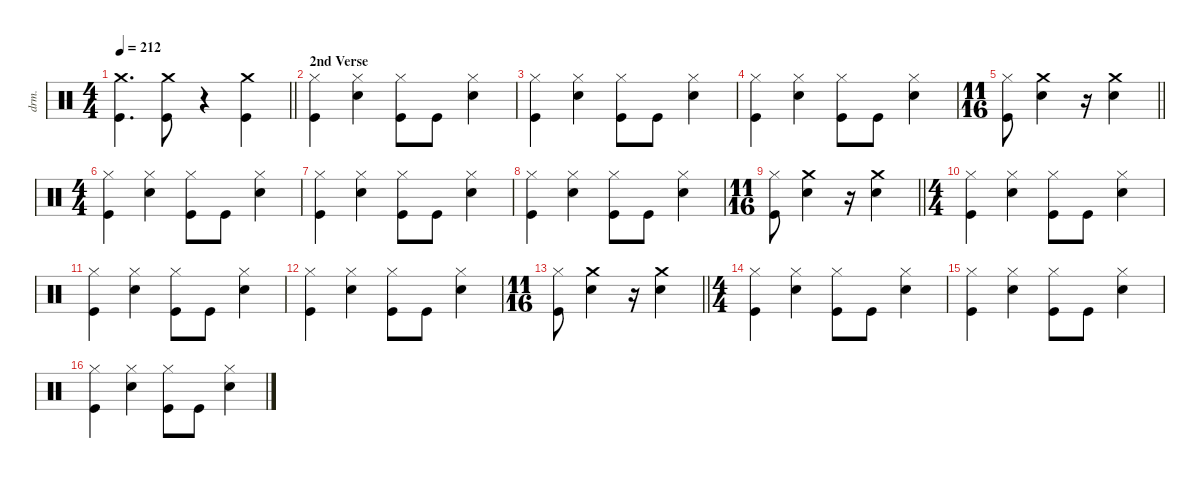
\defaultSystemsLayout 4
\hideDynamics
\bracketExtendMode nobrackets
\track ("Lars Ulrich" "drm.") {instrument percussion}
\staff {score}
\articulation defaults
\ts (4 4)
\tempo 212
\clef neutral
\barLineRight lightlight
\ks c
("Crash medium (hit)" "Kick (hit)").4{d dy fff} ("Crash medium (hit)" "Kick (hit)").8 r.4 ("Kick (hit)" "Crash medium (hit)").4 |
\section ("" "2nd Verse")
("Hi-Hat (closed)" "Kick (hit)").4 ("Snare (hit) 2" "Hi-Hat (closed)").4 ("Kick (hit)" "Hi-Hat (closed)").8 "Kick (hit)".8 ("Snare (hit) 2" "Hi-Hat (closed)").4 |
("Kick (hit)" "Hi-Hat (closed)").4 ("Snare (hit) 2" "Hi-Hat (closed)").4 ("Kick (hit)" "Hi-Hat (closed)").8 "Kick (hit)".8 ("Hi-Hat (closed)" "Snare (hit) 2").4 |
("Kick (hit)" "Hi-Hat (closed)").4 ("Snare (hit) 2" "Hi-Hat (closed)").4 ("Kick (hit)" "Hi-Hat (closed)").8 "Kick (hit)".8 ("Snare (hit) 2" "Hi-Hat (closed)").4 |
\ts (11 16)
\beaming (8 3 2)
\barLineRight lightlight
("Kick (hit)" "Hi-Hat (closed)").8 ("Snare (hit) 2" "Crash medium (hit)").4 r.16 ("Crash medium (hit)" "Snare (hit) 2").4 |
\ts (4 4)
\beaming (8 2 2 2 2)
("Kick (hit)" "Hi-Hat (closed)").4 ("Snare (hit) 2" "Hi-Hat (closed)").4 ("Kick (hit)" "Hi-Hat (closed)").8 "Kick (hit)".8 ("Snare (hit) 2" "Hi-Hat (closed)").4 |
("Hi-Hat (closed)" "Kick (hit)").4 ("Snare (hit) 2" "Hi-Hat (closed)").4 ("Kick (hit)" "Hi-Hat (closed)").8 "Kick (hit)".8 ("Snare (hit) 2" "Hi-Hat (closed)").4 |
("Kick (hit)" "Hi-Hat (closed)").4 ("Hi-Hat (closed)" "Snare (hit) 2").4 ("Kick (hit)" "Hi-Hat (closed)").8 "Kick (hit)".8 ("Snare (hit) 2" "Hi-Hat (closed)").4 |
\ts (11 16)
\beaming (8 3 2)
\barLineRight lightlight
("Kick (hit)" "Hi-Hat (closed)").8 ("Crash medium (hit)" "Snare (hit) 2").4 r.16 ("Crash medium (hit)" "Snare (hit) 2").4 |
\ts (4 4)
\beaming (8 2 2 2 2)
("Kick (hit)" "Hi-Hat (closed)").4 ("Hi-Hat (closed)" "Snare (hit) 2").4 ("Kick (hit)" "Hi-Hat (closed)").8 "Kick (hit)".8 ("Snare (hit) 2" "Hi-Hat (closed)").4 |
("Kick (hit)" "Hi-Hat (closed)").4 ("Snare (hit) 2" "Hi-Hat (closed)").4 ("Kick (hit)" "Hi-Hat (closed)").8 "Kick (hit)".8 ("Hi-Hat (closed)" "Snare (hit) 2").4 |
("Kick (hit)" "Hi-Hat (closed)").4 ("Snare (hit) 2" "Hi-Hat (closed)").4 ("Kick (hit)" "Hi-Hat (closed)").8 "Kick (hit)".8 ("Snare (hit) 2" "Hi-Hat (closed)").4 |
\ts (11 16)
\beaming (8 3 2)
\barLineRight lightlight
("Kick (hit)" "Hi-Hat (closed)").8 ("Snare (hit) 2" "Crash medium (hit)").4 r.16 ("Crash medium (hit)" "Snare (hit) 2").4 |
\ts (4 4)
\beaming (8 2 2 2 2)
("Kick (hit)" "Hi-Hat (closed)").4 ("Snare (hit) 2" "Hi-Hat (closed)").4 ("Kick (hit)" "Hi-Hat (closed)").8 "Kick (hit)".8 ("Hi-Hat (closed)" "Snare (hit) 2").4 |
("Kick (hit)" "Hi-Hat (closed)").4 ("Snare (hit) 2" "Hi-Hat (closed)").4 ("Kick (hit)" "Hi-Hat (closed)").8 "Kick (hit)".8 ("Snare (hit) 2" "Hi-Hat (closed)").4 |
("Kick (hit)" "Hi-Hat (closed)").4 ("Snare (hit) 2" "Hi-Hat (closed)").4 ("Hi-Hat (closed)" "Kick (hit)").8 "Kick (hit)".8 ("Snare (hit) 2" "Hi-Hat (closed)").4
